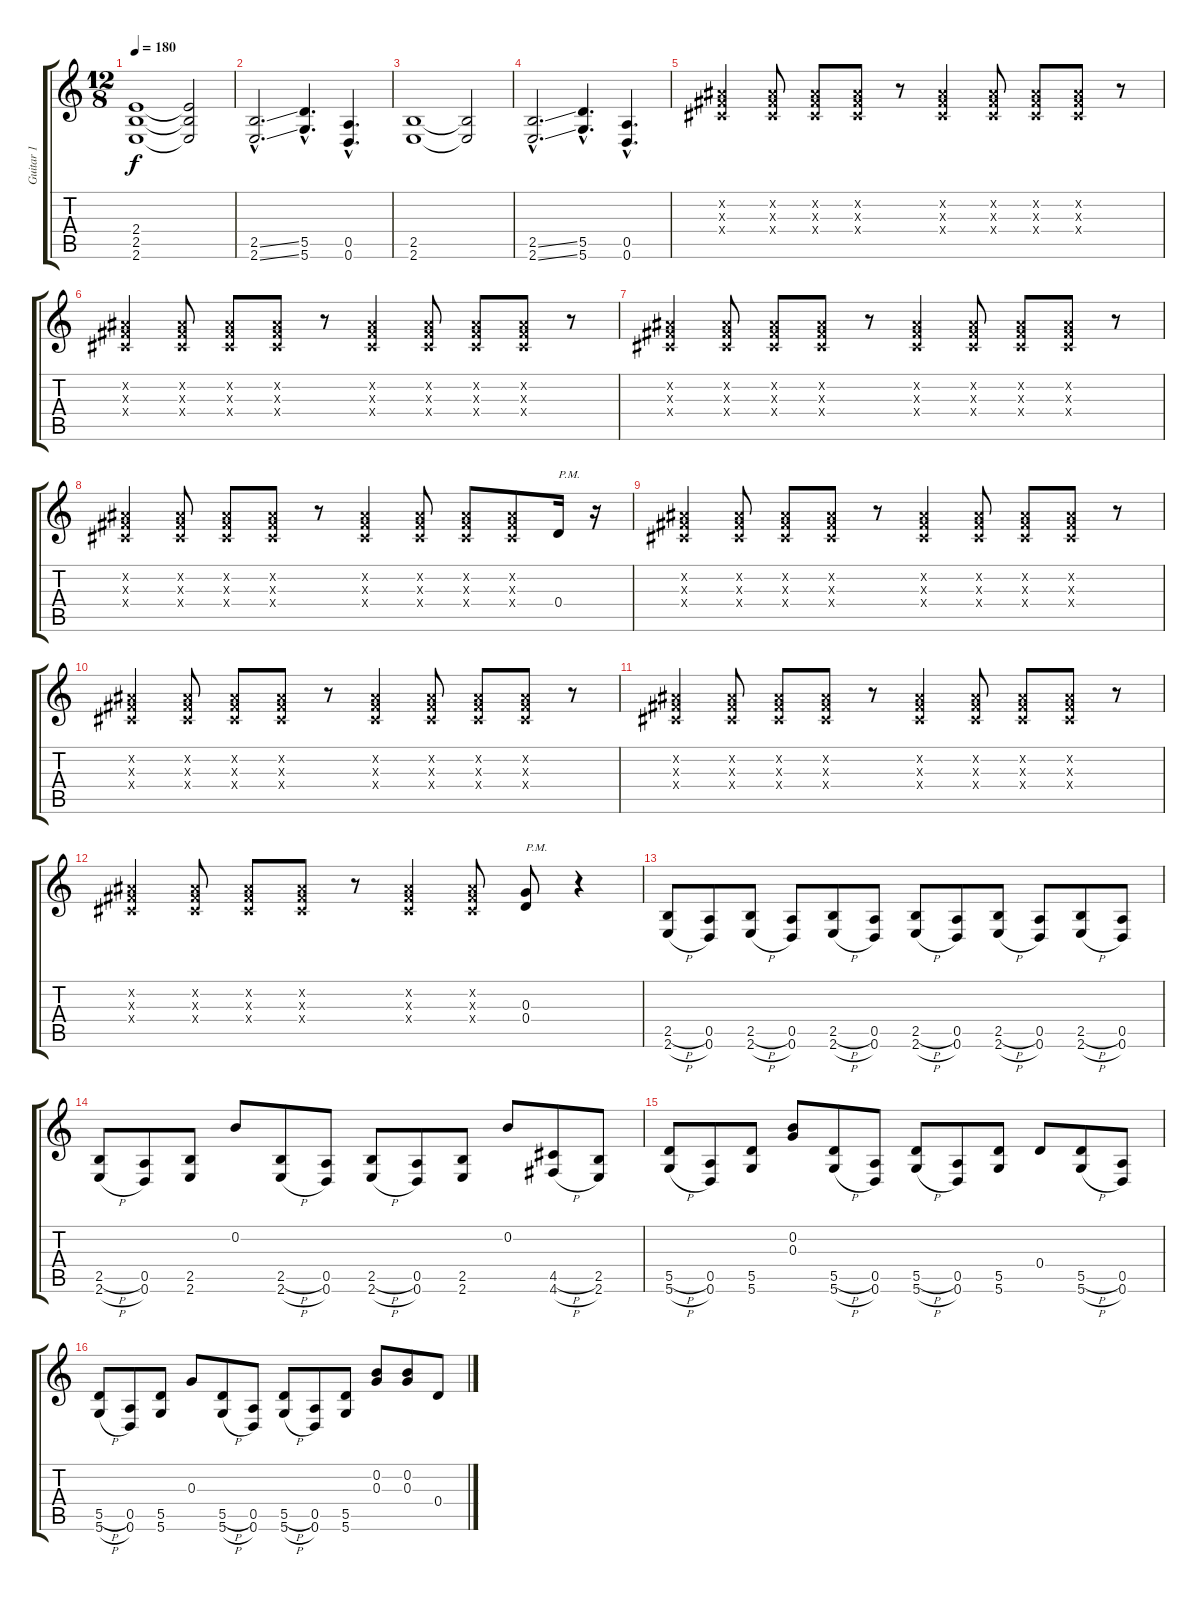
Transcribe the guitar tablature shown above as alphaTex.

\track ("Guitar 1" "Guitar 1") {instrument distortionguitar}
\staff {score tabs}
\tuning (E4 B3 G3 D3 A2 D2) {hide}
\ts (12 8)
\tempo 180
\clef g2
\ks c
(2.4 2.5 2.6).1{dy f} (2.4{t} 2.5{t} 2.6{t}).2 |
(2.5{ss hac} 2.6{ss hac}).2{d} (5.5{hac} 5.6{hac}).4{d} (0.5{hac} 0.6{hac}).4{d} |
(2.5 2.6).1 (2.5{t} 2.6{t}).2 |
(2.5{ss hac} 2.6{ss hac}).2{d} (5.5{hac} 5.6{hac}).4{d} (0.5{hac} 0.6{hac}).4{d} |
(-1.2{x} -1.3{x} -1.4{x}).4 (-1.2{x} -1.3{x} -1.4{x}).8 (-1.2{x} -1.3{x} -1.4{x}).8 (-1.2{x} -1.3{x} -1.4{x}).8 r.8 (-1.2{x} -1.3{x} -1.4{x}).4 (-1.2{x} -1.3{x} -1.4{x}).8 (-1.2{x} -1.3{x} -1.4{x}).8 (-1.2{x} -1.3{x} -1.4{x}).8 r.8 |
(-1.2{x} -1.3{x} -1.4{x}).4 (-1.2{x} -1.3{x} -1.4{x}).8 (-1.2{x} -1.3{x} -1.4{x}).8 (-1.2{x} -1.3{x} -1.4{x}).8 r.8 (-1.2{x} -1.3{x} -1.4{x}).4 (-1.2{x} -1.3{x} -1.4{x}).8 (-1.2{x} -1.3{x} -1.4{x}).8 (-1.2{x} -1.3{x} -1.4{x}).8 r.8 |
(-1.2{x} -1.3{x} -1.4{x}).4 (-1.2{x} -1.3{x} -1.4{x}).8 (-1.2{x} -1.3{x} -1.4{x}).8 (-1.2{x} -1.3{x} -1.4{x}).8 r.8 (-1.2{x} -1.3{x} -1.4{x}).4 (-1.2{x} -1.3{x} -1.4{x}).8 (-1.2{x} -1.3{x} -1.4{x}).8 (-1.2{x} -1.3{x} -1.4{x}).8 r.8 |
(-1.2{x} -1.3{x} -1.4{x}).4 (-1.2{x} -1.3{x} -1.4{x}).8 (-1.2{x} -1.3{x} -1.4{x}).8 (-1.2{x} -1.3{x} -1.4{x}).8 r.8 (-1.2{x} -1.3{x} -1.4{x}).4 (-1.2{x} -1.3{x} -1.4{x}).8 (-1.2{x} -1.3{x} -1.4{x}).8 (-1.2{x} -1.3{x} -1.4{x}).8 0.4.16{txt "P.M."} r.16 |
(-1.2{x} -1.3{x} -1.4{x}).4 (-1.2{x} -1.3{x} -1.4{x}).8 (-1.2{x} -1.3{x} -1.4{x}).8 (-1.2{x} -1.3{x} -1.4{x}).8 r.8 (-1.2{x} -1.3{x} -1.4{x}).4 (-1.2{x} -1.3{x} -1.4{x}).8 (-1.2{x} -1.3{x} -1.4{x}).8 (-1.2{x} -1.3{x} -1.4{x}).8 r.8 |
(-1.2{x} -1.3{x} -1.4{x}).4 (-1.2{x} -1.3{x} -1.4{x}).8 (-1.2{x} -1.3{x} -1.4{x}).8 (-1.2{x} -1.3{x} -1.4{x}).8 r.8 (-1.2{x} -1.3{x} -1.4{x}).4 (-1.2{x} -1.3{x} -1.4{x}).8 (-1.2{x} -1.3{x} -1.4{x}).8 (-1.2{x} -1.3{x} -1.4{x}).8 r.8 |
(-1.2{x} -1.3{x} -1.4{x}).4 (-1.2{x} -1.3{x} -1.4{x}).8 (-1.2{x} -1.3{x} -1.4{x}).8 (-1.2{x} -1.3{x} -1.4{x}).8 r.8 (-1.2{x} -1.3{x} -1.4{x}).4 (-1.2{x} -1.3{x} -1.4{x}).8 (-1.2{x} -1.3{x} -1.4{x}).8 (-1.2{x} -1.3{x} -1.4{x}).8 r.8 |
(-1.2{x} -1.3{x} -1.4{x}).4 (-1.2{x} -1.3{x} -1.4{x}).8 (-1.2{x} -1.3{x} -1.4{x}).8 (-1.2{x} -1.3{x} -1.4{x}).8 r.8 (-1.2{x} -1.3{x} -1.4{x}).4 (-1.2{x} -1.3{x} -1.4{x}).8 (0.3 0.4).8{txt "P.M."} r.4 |
(2.5{h} 2.6{h}).8 (0.5 0.6).8 (2.5{h} 2.6{h}).8 (0.5 0.6).8 (2.5{h} 2.6{h}).8 (0.5 0.6).8 (2.5{h} 2.6{h}).8 (0.5 0.6).8 (2.5{h} 2.6{h}).8 (0.5 0.6).8 (2.5{h} 2.6{h}).8 (0.5 0.6).8 |
(2.5{h} 2.6{h}).8 (0.5 0.6).8 (2.5 2.6).8 0.2.8 (2.5{h} 2.6{h}).8 (0.5 0.6).8 (2.5{h} 2.6{h}).8 (0.5 0.6).8 (2.5 2.6).8 0.2.8 (4.5{h} 4.6{h}).8 (2.5 2.6).8 |
(5.5{h} 5.6{h}).8 (0.5 0.6).8 (5.5 5.6).8 (0.2 0.3).8 (5.5{h} 5.6{h}).8 (0.5 0.6).8 (5.5{h} 5.6{h}).8 (0.5 0.6).8 (5.5 5.6).8 0.4.8 (5.5{h} 5.6{h}).8 (0.5 0.6).8 |
(5.5{h} 5.6{h}).8 (0.5 0.6).8 (5.5 5.6).8 0.3.8 (5.5{h} 5.6{h}).8 (0.5 0.6).8 (5.5{h} 5.6{h}).8 (0.5 0.6).8 (5.5 5.6).8 (0.2 0.3).8 (0.2 0.3).8 0.4.8
